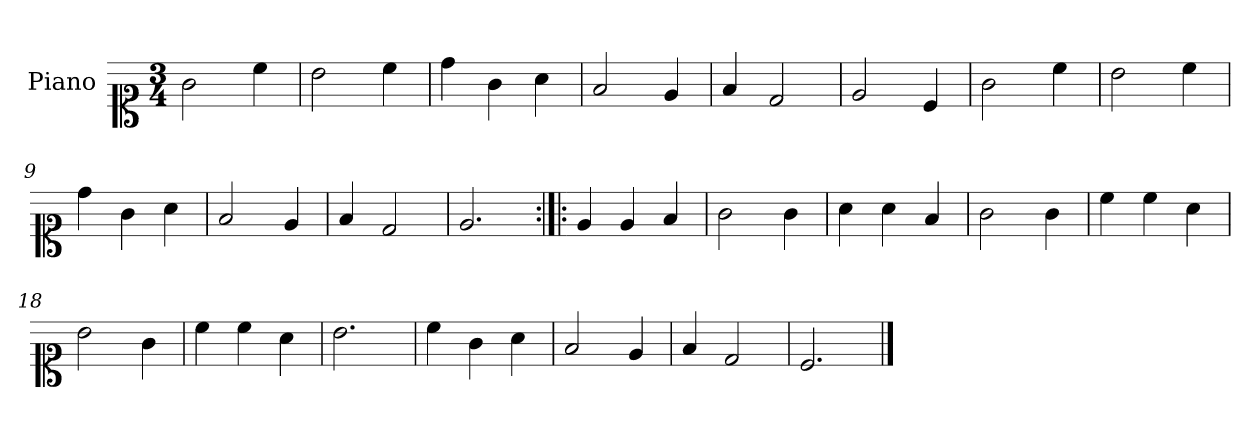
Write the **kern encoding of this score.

**kern
*part1
*staff1
*I"Piano
*I'Pno.
*clefC1
*k[]
*M3/4
=1
2g\
4cc\
=2
2b\
4cc\
=3
4dd\
4g\
4a\
=4
2f/
4e/
=5
4f/
2d/
=6
2e/
4c/
=7
2g\
4cc\
=8
2b\
4cc\
=9
4dd\
4g\
4a\
=10
2f/
4e/
=11
4f/
2d/
=12
2.e/
!!LO:LB:g=z
=13:|!|:
4e/
4e/
4f/
=14
2g\
4g\
=15
4a\
4a\
4f/
=16
2g\
4g\
=17
4cc\
4cc\
4a\
=18
2b\
4g\
=19
4cc\
4cc\
4a\
=20
2.b\
=21
4cc\
4g\
4a\
=22
2f/
4e/
=23
4f/
2d/
=24
2.c/
==
*-
